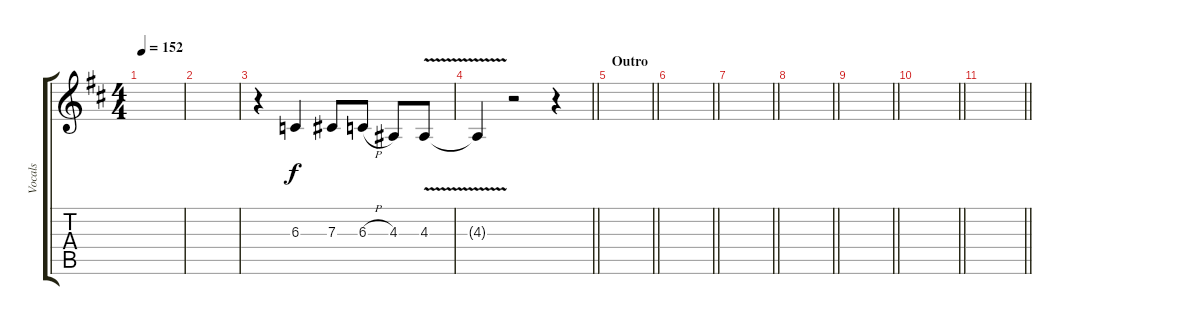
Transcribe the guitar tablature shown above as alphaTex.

\track ("Vocals" "Vocals") {instrument trumpet}
\staff {score tabs}
\tuning (Eb4 Bb3 Gb3 Db3 Ab2 Eb2) {hide}
\ts (4 4)
\tempo 152
\clef g2
\ks d
|
|
r.4 6.3.4 7.3.8 6.3{h}.8 4.3.8 4.3{v}.8 |
\barLineRight lightlight
4.3{t}.4 r.2 r.4 |
\section ("" "Outro")
\barLineRight lightlight
|
\barLineRight lightlight
|
\barLineRight lightlight
|
\barLineRight lightlight
|
\barLineRight lightlight
|
\barLineRight lightlight
|
\barLineRight lightlight
